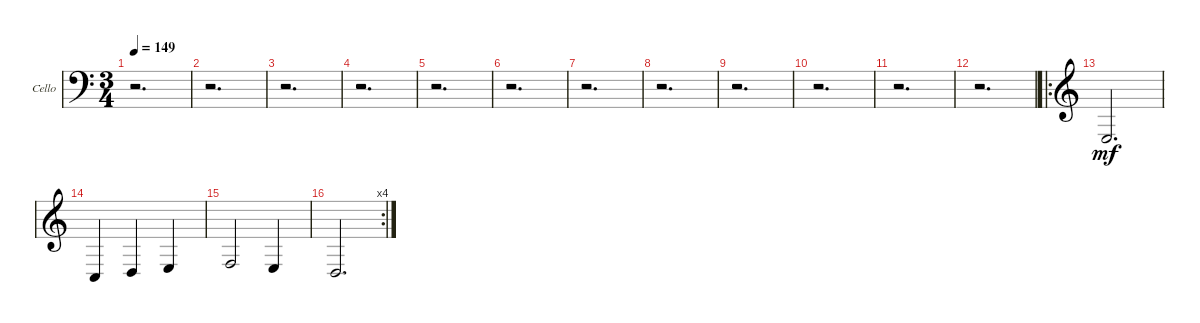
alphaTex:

\defaultSystemsLayout 4
\bracketExtendMode groupsimilarinstruments
\firstSystemTrackNameOrientation horizontal
\otherSystemsTrackNameOrientation horizontal
\chordDiagramsInScore
\track ("Cello" "Cello") {instrument cello}
\staff {score}
\tuning (A3 D3 G2 C2)
\ts (3 4)
\tempo 149
\clef f4
\scale
0.485477
\ks c
r.2{d dy mf instrument cello} |
\scale
0.257261 r.2{d} |
\scale
0.257261 r.2{d} |
\scale
0.313131 r.2{d} |
\scale
0.373737 r.2{d} |
\scale
0.313131 r.2{d} |
\scale
0.303922 r.2{d} |
\scale
0.333333 r.2{d} |
r.2{d} |
r.2{d} |
r.2{d} |
r.2{d} |
\ro
\clef g2
\scale
0.362745 2.2.2{d} |
\scale
0.322917 5.3.4 0.2.4 2.2.4 |
\scale
0.322917 3.2.2 2.2.4 |
\rc 4
\scale
0.354167 0.2.2{d}
